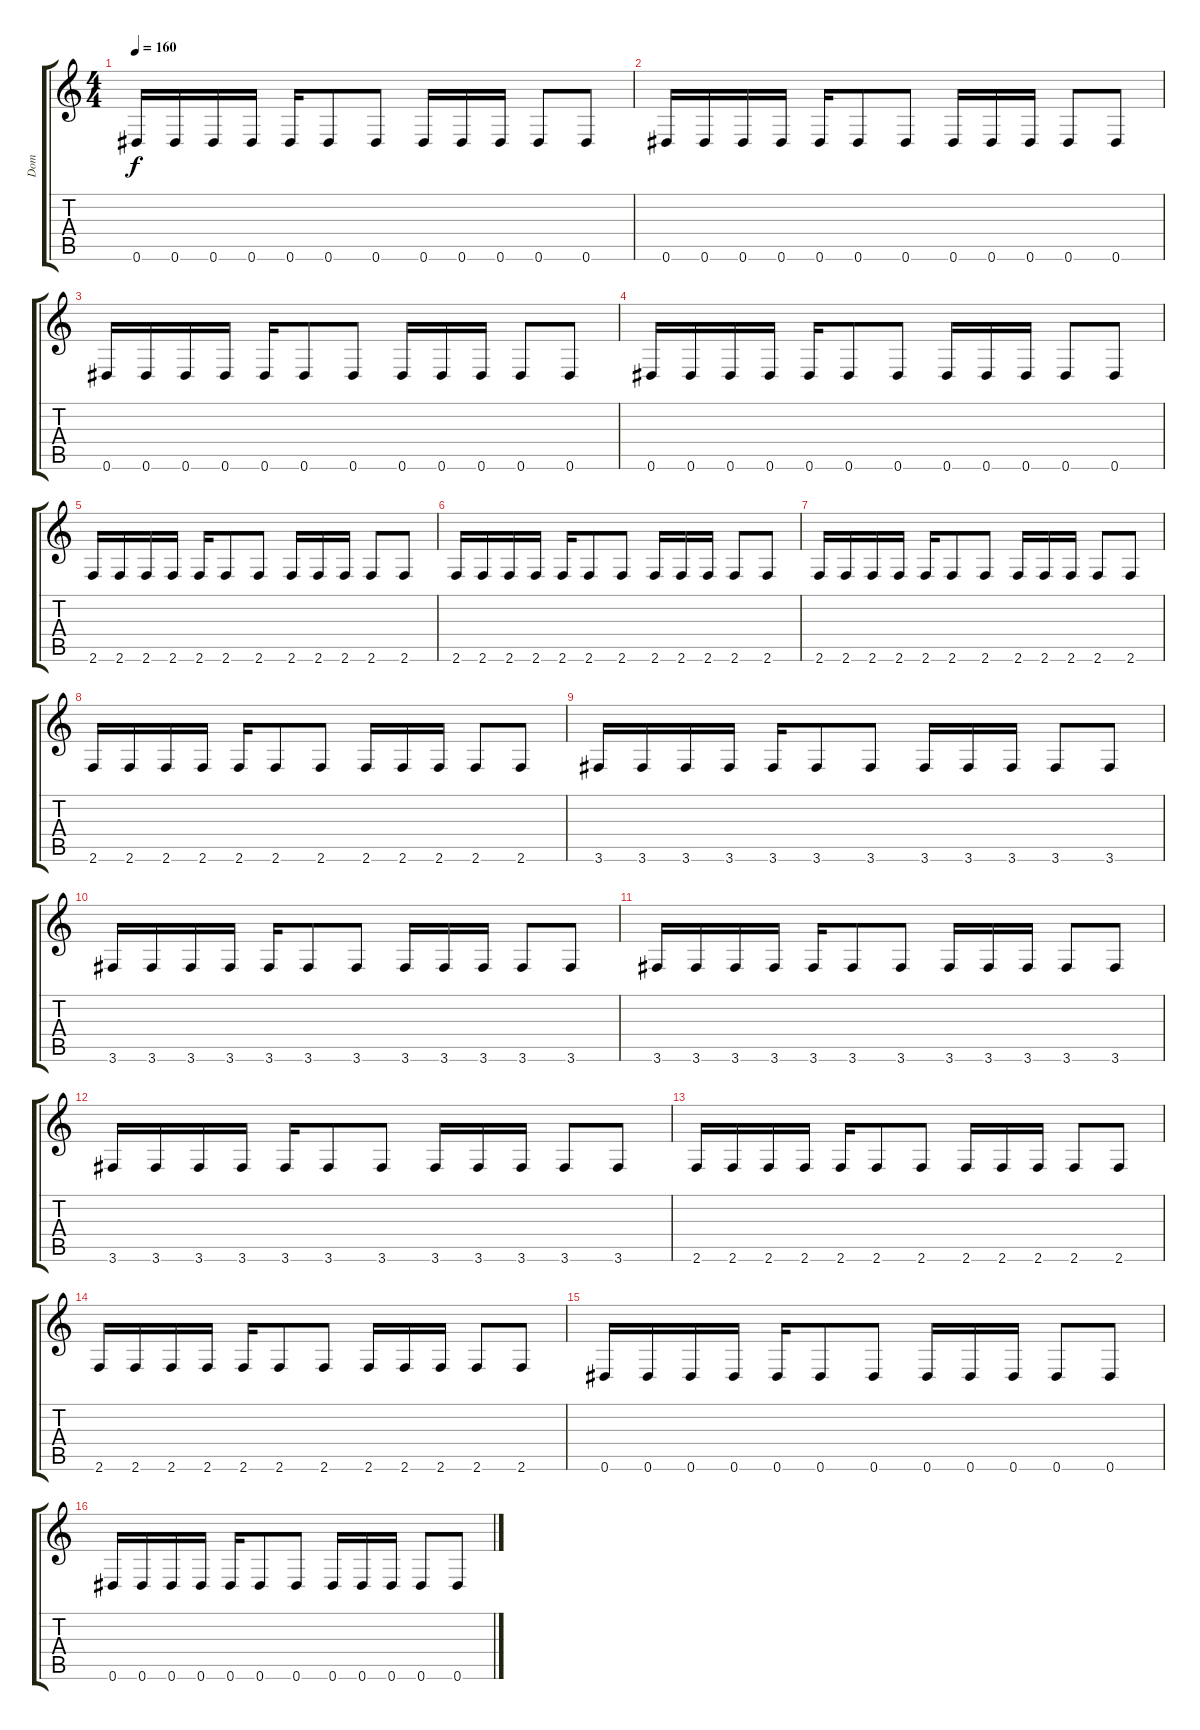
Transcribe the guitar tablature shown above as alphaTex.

\track ("Dom" "Dom") {instrument overdrivenguitar}
\staff {score tabs}
\tuning (Eb4 Bb3 Gb3 Db3 Ab2 Eb2) {hide}
\ts (4 4)
\tempo 160
\clef g2
\ks c
0.6.16{dy f} 0.6.16 0.6.16 0.6.16 0.6.16 0.6.8 0.6.8 0.6.16 0.6.16 0.6.16 0.6.8 0.6.8 |
0.6.16 0.6.16 0.6.16 0.6.16 0.6.16 0.6.8 0.6.8 0.6.16 0.6.16 0.6.16 0.6.8 0.6.8 |
0.6.16 0.6.16 0.6.16 0.6.16 0.6.16 0.6.8 0.6.8 0.6.16 0.6.16 0.6.16 0.6.8 0.6.8 |
0.6.16 0.6.16 0.6.16 0.6.16 0.6.16 0.6.8 0.6.8 0.6.16 0.6.16 0.6.16 0.6.8 0.6.8 |
2.6.16 2.6.16 2.6.16 2.6.16 2.6.16 2.6.8 2.6.8 2.6.16 2.6.16 2.6.16 2.6.8 2.6.8 |
2.6.16 2.6.16 2.6.16 2.6.16 2.6.16 2.6.8 2.6.8 2.6.16 2.6.16 2.6.16 2.6.8 2.6.8 |
2.6.16 2.6.16 2.6.16 2.6.16 2.6.16 2.6.8 2.6.8 2.6.16 2.6.16 2.6.16 2.6.8 2.6.8 |
2.6.16 2.6.16 2.6.16 2.6.16 2.6.16 2.6.8 2.6.8 2.6.16 2.6.16 2.6.16 2.6.8 2.6.8 |
3.6.16 3.6.16 3.6.16 3.6.16 3.6.16 3.6.8 3.6.8 3.6.16 3.6.16 3.6.16 3.6.8 3.6.8 |
3.6.16 3.6.16 3.6.16 3.6.16 3.6.16 3.6.8 3.6.8 3.6.16 3.6.16 3.6.16 3.6.8 3.6.8 |
3.6.16 3.6.16 3.6.16 3.6.16 3.6.16 3.6.8 3.6.8 3.6.16 3.6.16 3.6.16 3.6.8 3.6.8 |
3.6.16 3.6.16 3.6.16 3.6.16 3.6.16 3.6.8 3.6.8 3.6.16 3.6.16 3.6.16 3.6.8 3.6.8 |
2.6.16 2.6.16 2.6.16 2.6.16 2.6.16 2.6.8 2.6.8 2.6.16 2.6.16 2.6.16 2.6.8 2.6.8 |
2.6.16 2.6.16 2.6.16 2.6.16 2.6.16 2.6.8 2.6.8 2.6.16 2.6.16 2.6.16 2.6.8 2.6.8 |
0.6.16 0.6.16 0.6.16 0.6.16 0.6.16 0.6.8 0.6.8 0.6.16 0.6.16 0.6.16 0.6.8 0.6.8 |
0.6.16 0.6.16 0.6.16 0.6.16 0.6.16 0.6.8 0.6.8 0.6.16 0.6.16 0.6.16 0.6.8 0.6.8
